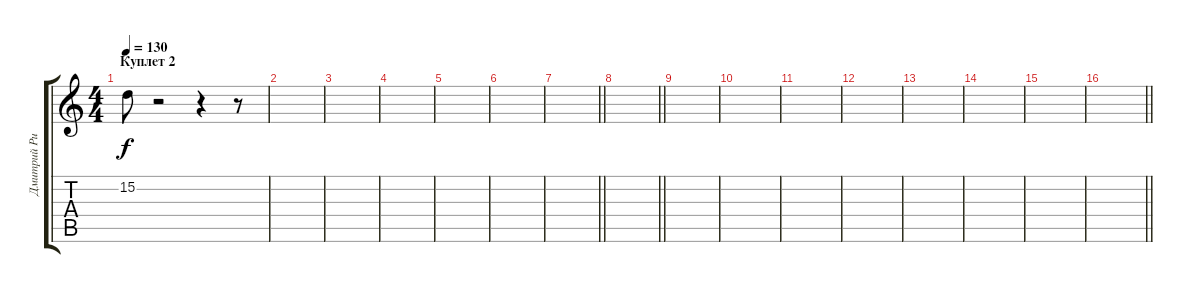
\track ("Дмитрий Ришко" "Дмитрий Ри") {instrument violin}
\staff {score tabs}
\tuning (E4 B3 G3 D3 A2 E2) {hide}
\ts (4 4)
\section ("" "Куплет 2")
\tempo 130
\clef g2
\ks c
15.2{t}.8{dy f} r.2 r.4 r.8 |
|
|
|
|
|
\barLineRight lightlight
|
\barLineRight lightlight
|
|
|
|
|
|
|
|
\barLineRight lightlight
